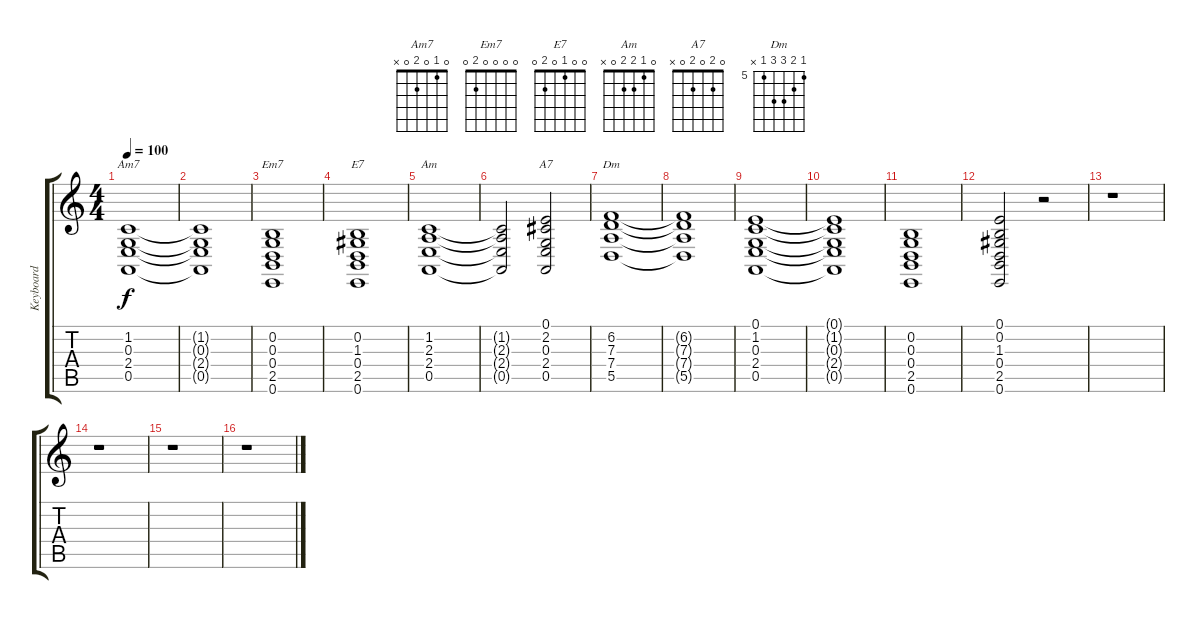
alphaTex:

\track ("Keyboard" "Keyboard") {instrument pad7halo}
\staff {score tabs}
\tuning (E4 B3 G3 D3 A2 E2) {hide}
\chord ("Am7" 0 1 0 2 0 x)
\chord ("Em7" 0 0 0 0 2 0)
\chord ("E7" 0 0 1 0 2 0)
\chord ("Am" 0 1 2 2 0 x)
\chord ("A7" 0 2 0 2 0 x)
\chord ("Dm" 5 6 7 7 5 x) {firstfret 5}
\ts (4 4)
\tempo 100
\clef g2
\ks c
(1.2 0.3 2.4 0.5).1{ch "Am7" dy f} |
(1.2{t} 0.3{t} 2.4{t} 0.5{t}).1 |
(0.2 0.3 0.4 2.5 0.6).1{ch "Em7"} |
(0.2 1.3 0.4 2.5 0.6).1{ch "E7"} |
(1.2 2.3 2.4 0.5).1{ch "Am"} |
(1.2{t} 2.3{t} 2.4{t} 0.5{t}).2 (0.1 2.2 0.3 2.4 0.5).2{ch "A7"} |
(6.2 7.3 7.4 5.5).1{ch "Dm"} |
(6.2{t} 7.3{t} 7.4{t} 5.5{t}).1 |
(0.1 1.2 0.3 2.4 0.5).1 |
(0.1{t} 1.2{t} 0.3{t} 2.4{t} 0.5{t}).1 |
(0.2 0.3 0.4 2.5 0.6).1 |
(0.1 0.2 1.3 0.4 2.5 0.6).2 r.2 |
r.1 |
r.1 |
r.1 |
r.1
